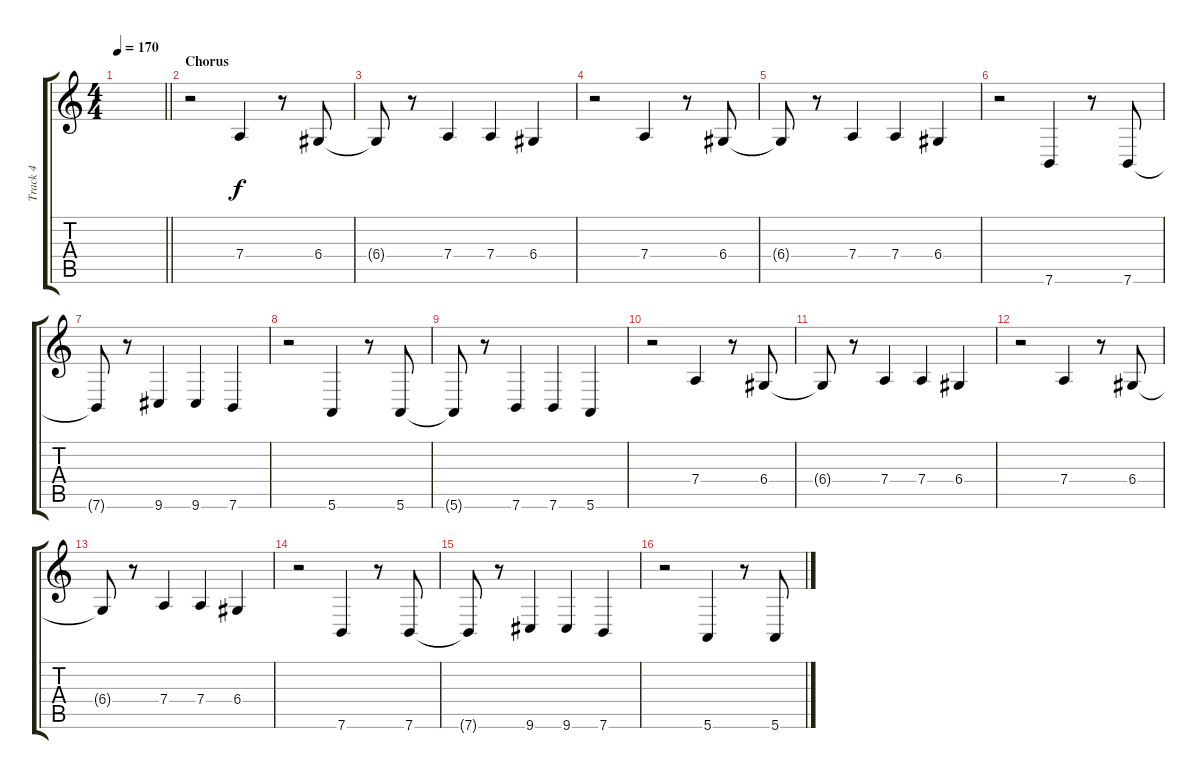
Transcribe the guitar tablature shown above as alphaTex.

\track ("Track 4" "Track 4") {instrument tremolostrings}
\staff {score tabs}
\tuning (E4 B3 G3 D3 A2 E2) {hide}
\ts (4 4)
\tempo 170
\clef g2
\barLineRight lightlight
\ks c
|
\section ("" "Chorus")
r.2{instrument lead1square} 7.4.4 r.8 6.4.8 |
6.4{t}.8 r.8 7.4.4 7.4.4 6.4.4 |
r.2 7.4.4 r.8 6.4.8 |
6.4{t}.8 r.8 7.4.4 7.4.4 6.4.4 |
r.2 7.6.4 r.8 7.6.8 |
7.6{t}.8 r.8 9.6.4 9.6.4 7.6.4 |
r.2 5.6.4 r.8 5.6.8 |
5.6{t}.8 r.8 7.6.4 7.6.4 5.6.4 |
r.2 7.4.4 r.8 6.4.8 |
6.4{t}.8 r.8 7.4.4 7.4.4 6.4.4 |
r.2 7.4.4 r.8 6.4.8 |
6.4{t}.8 r.8 7.4.4 7.4.4 6.4.4 |
r.2 7.6.4 r.8 7.6.8 |
7.6{t}.8 r.8 9.6.4 9.6.4 7.6.4 |
r.2 5.6.4 r.8 5.6.8
